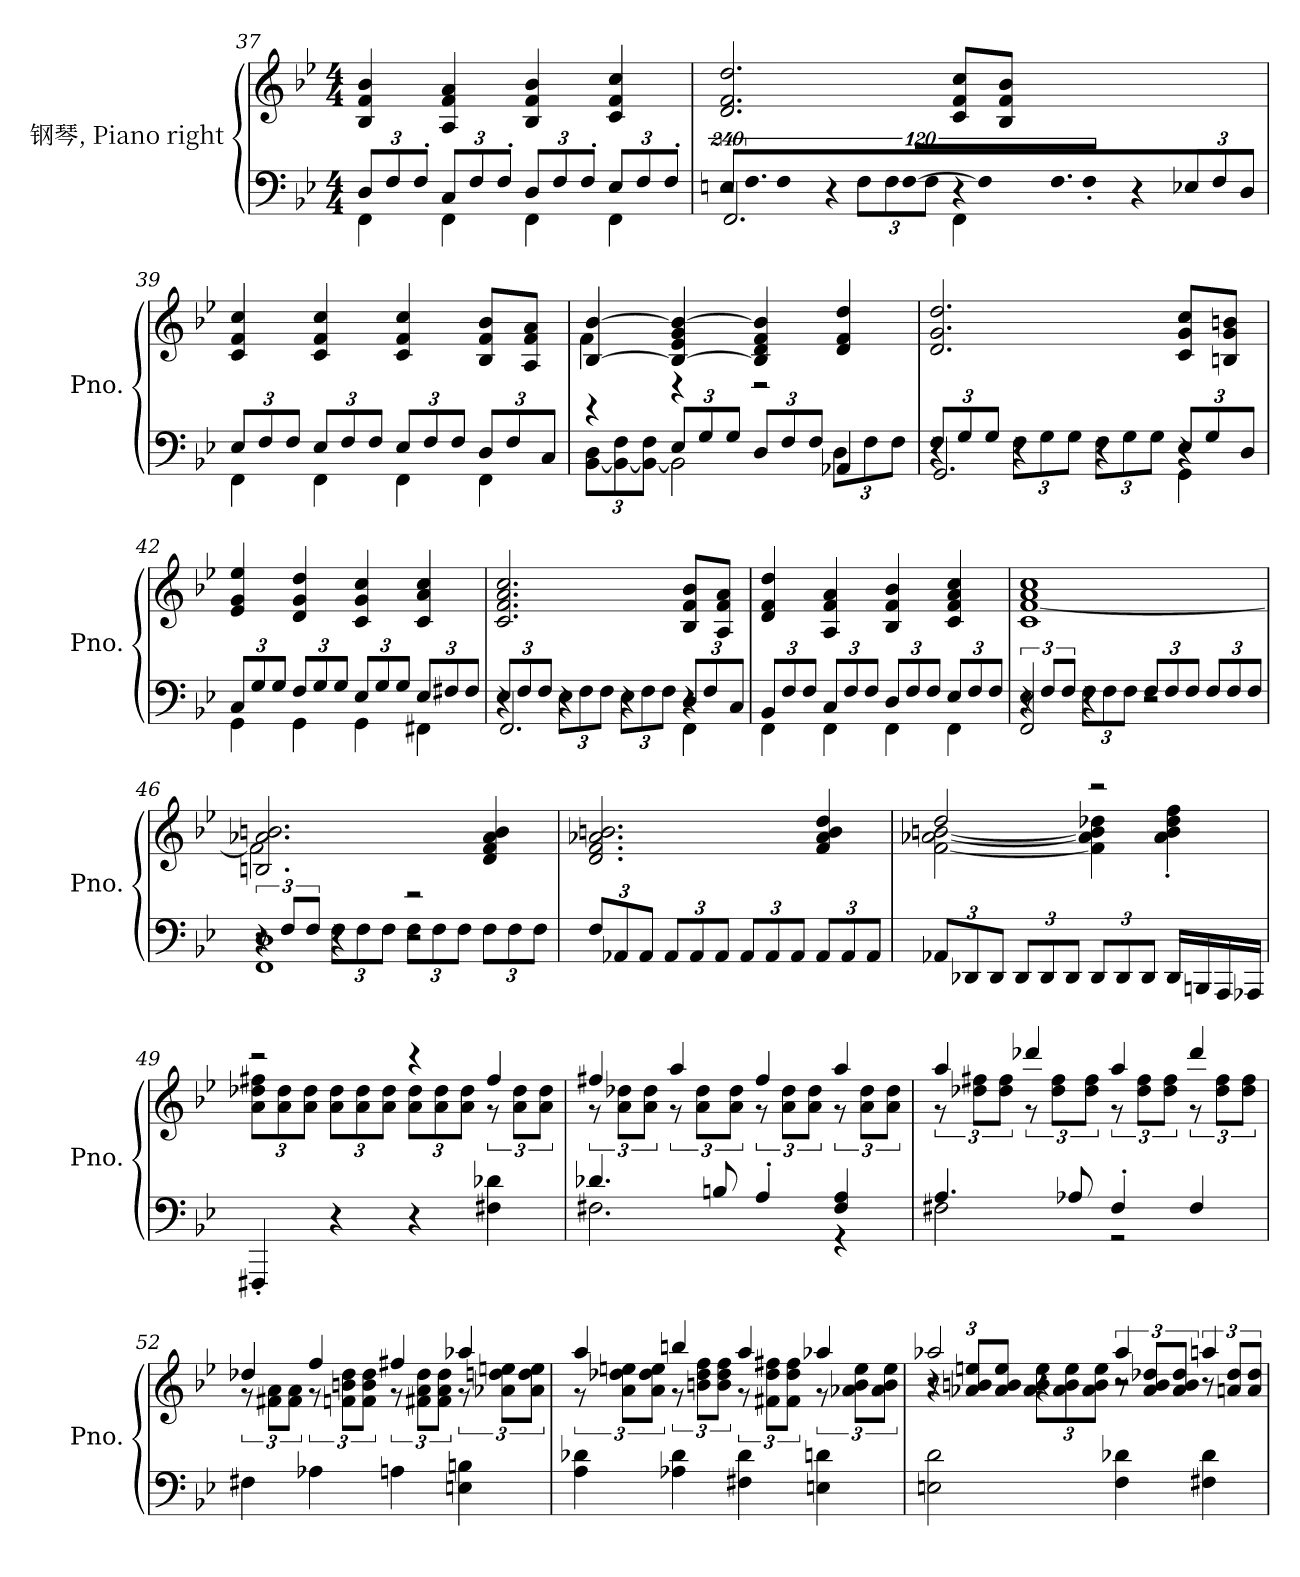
**kern	**kern
*part1	*part1
*staff2	*staff1
*I"钢琴, Piano right	*
*I'Pno.	*
!!LO:LB:g=z
*clefF4	*clefG2
*k[b-e-]	*k[b-e-]
*M4/4	*M4/4
*Xbrackettup	*
=37	=37
*^	*
12D/L	4FF\	4B-/ 4f/ 4b-/
12F/	.	.
12F'/J	.	.
*	*	*MM82
12C/L	4FF\	4A/ 4f/ 4a/
12F/	.	.
12F'/J	.	.
*	*	*MM80
12D/L	4FF\	4B-/ 4f/ 4b-/
12F/	.	.
12F'/J	.	.
*	*	*MM82
12E-/L	4FF\	4c/ 4f/ 4cc/
12F/	.	.
12F'/J	.	.
*v	*v	*
=38	=38
*brackettup	*
*	*MM82
!LO:N:vis=16	!
*^	*
*	*^	*
1920%137En/LL	2r	2.FF/	2.d/ 2.f/ 2.dd/
!LO:N:vis=16.	!	!	!
960%103F/	.	.	.
!LO:N:vis=32	!	!	!
640%23F/JJk	.	.	.
!LO:N:vis=32	!	!	!
640%23r	.	.	.
!LO:N:vis=32	!	!	!
[640%23F/LLL	.	.	.
!LO:N:vis=32	!	!	!
640%23F/J]	.	.	.
!LO:N:vis=16.	!	!	!
960%103F/	.	.	.
!LO:N:vis=16	!	!	!
1920%137F'/JJ	.	.	.
*	*Xbrackettup	*	*
.	12F\L	.	.
4r	.	.	.
.	12F\	.	.
.	12F\J	.	.
*	*	*	*MM80
.	4FF\	4r	8c/ 8f/ 8cc/L
12E-X/L	.	.	.
12F/	.	.	.
*	*	*	*MM76
.	.	.	8B-/ 8f/ 8b-/J
12D/J	.	.	.
.	960ryy	960ryy	960ryy
*v	*v	*v	*
=39	=39
*	*MM82
*^	*
12E-/L	4FF\	4c/ 4f/ 4cc/
12F/	.	.
12F/J	.	.
*	*	*MM82
12E-/L	4FF\	4c/ 4f/ 4cc/
12F/	.	.
12F/J	.	.
12E-/L	4FF\	4c/ 4f/ 4cc/
12F/	.	.
12F/J	.	.
*	*	*MM82
12D/L	4FF\	8B-/ 8f/ 8b-/L
12F/	.	.
*	*	*MM74
.	.	8A/ 8f/ 8a/J
12C/J	.	.
!!LO:LB:g=z
=40	=40	=40
*	*	*^
4r	[12BB-\ 12D\L	[4B-/ [4b-/	4f\
.	12BB-\_ 12F\	.	.
.	12BB-\_ 12F\J	.	.
*	*	*MM79	*
12E-/L	2BB-\]	4B-/_ 4e-/ 4g/ 4b-/_	4r
12G/	.	.	.
12G/J	.	.	.
*	*	*MM81	*
12D/L	.	4B-/] 4d/ 4f/ 4b-/]	2r
12F/	.	.	.
12F/J	.	.	.
*	*	*MM76	*
4AA-X/	12D\L	4d/ 4f/ 4dd/	.
.	12F\	.	.
.	12F\J	.	.
*v	*v	*	*
*	*v	*v
=41	=41
*	*MM82
*^	*
*	*^	*
12F/L	4r	2.GG/	2.d/ 2.g/ 2.dd/
12G/	.	.	.
12G/J	.	.	.
4r	12F\L	.	.
.	12G\	.	.
.	12G\J	.	.
4r	12F\L	.	.
.	12G\	.	.
.	12G\J	.	.
12E-/L	4GG\	4r	8c/ 8g/ 8cc/L
12G/	.	.	.
*	*	*	*MM82
.	.	.	8Bn/ 8g/ 8bn/J
12D/J	.	.	.
*v	*v	*v	*
=42	=42
*	*MM86
*^	*
12C/L	4GG\	4e-/ 4g/ 4ee-/
12G/	.	.
12G/J	.	.
*	*	*MM84
12F/L	4GG\	4d/ 4g/ 4dd/
12G/	.	.
12G/J	.	.
*	*	*MM82
12E-/L	4GG\	4c/ 4g/ 4cc/
12G/	.	.
12G/J	.	.
*	*	*MM77
12E-/L	4FF#X\	4c/ 4a/ 4cc/
12F#X/	.	.
12F#/J	.	.
*v	*v	*
!!LO:LB:g=z
=43	=43
*	*MM82
*^	*
*	*^	*
12E-/L	4r	2.FF/	2.c/ 2.f/ 2.a/ 2.cc/
12F/	.	.	.
12F/J	.	.	.
4r	12E-\L	.	.
.	12F\	.	.
.	12F\J	.	.
4r	12E-\L	.	.
.	12F\	.	.
.	12F\J	.	.
12D/L	4FF\	4r	8B-/ 8f/ 8b-/L
12F/	.	.	.
*	*	*	*MM81
.	.	.	8A/ 8f/ 8a/J
12C/J	.	.	.
*v	*v	*v	*
=44	=44
*	*MM85
*^	*
12BB-/L	4FF\	4d/ 4f/ 4dd/
12F/	.	.
12F/J	.	.
*	*	*MM84
12C/L	4FF\	4A/ 4f/ 4a/
12F/	.	.
12F/J	.	.
*	*	*MM82
12D/L	4FF\	4B-/ 4f/ 4b-/
12F/	.	.
12F/J	.	.
12E-/L	4FF\	4c/ 4f/ 4a/ 4cc/
12F/	.	.
12F/J	.	.
*v	*v	*
=45	=45
*brackettup	*
*	*MM78
*^	*^
*	*^	*	*
12r	4r	2FF/ 2E-/	1c 1a 1cc	[1f
12F/L	.	.	.	.
12F/J	.	.	.	.
*	*Xbrackettup	*	*	*
4r	12F\L	.	.	.
.	12F\	.	.	.
.	12F\J	.	.	.
12F/L	2r	2r	.	.
12F/	.	.	.	.
12F/J	.	.	.	.
12F/L	.	.	.	.
12F/	.	.	.	.
12F/J	.	.	.	.
!!LO:LB:g=z	!!
=46	=46	=46	=46	=46
*brackettup	*	*	*	*
*	*	*	*MM77	*
12r	4r	1FF 1D	2.Bn/ 2.a-X/ 2.bn/	2f\]
12F/L	.	.	.	.
12F/J	.	.	.	.
*	*Xbrackettup	*	*	*
4r	12F\L	.	.	.
.	12F\	.	.	.
.	12F\J	.	.	.
2r	12F\L	.	.	2r
.	12F\	.	.	.
.	12F\J	.	.	.
*	*	*	*MM78	*
.	12F\L	.	4d/ 4f/ 4a-/ 4b/	.
.	12F\	.	.	.
.	12F\J	.	.	.
*v	*v	*v	*	*
*	*v	*v
=47	=47
12F/L	2.d/ 2.f/ 2.a-X/ 2.bn/
12AA-X/	.
12AA-/J	.
12AA-/L	.
12AA-/	.
12AA-/J	.
12AA-/L	.
12AA-/	.
12AA-/J	.
12AA-/L	4f/ 4a-/ 4b/ 4dd/
12AA-/	.
12AA-/J	.
!!LO:PB:g=z
=48	=48
*	*MM75
*	*^
12AA-X/L	2dd/	[2f\ [2a-X\ [2bn\
12DD-X/	.	.
12DD-/J	.	.
12DD-/L	.	.
12DD-/	.	.
12DD-/J	.	.
12DD-/L	2r	4f\] 4a-\] 4b\] 4dd-X\
12DD-/	.	.
12DD-/J	.	.
*	*MM71	*
16DD-/LL	.	4a-\' 4b\' 4dd-\' 4ff\'
16BBBn/	.	.
16AAA/	.	.
16AAA-X/JJ	.	.
=49	=49	=49
*	*	*Xbrackettup
*	*MM70	*
4FFF#X'/	2r	12a\ 12dd-X\ 12ff#X\L
.	.	12a\ 12dd-\
.	.	12a\ 12dd-\J
4r	.	12a\ 12dd-\L
.	.	12a\ 12dd-\
.	.	12a\ 12dd-\J
4r	4r	12a\ 12dd-\L
.	.	12a\ 12dd-\
.	.	12a\ 12dd-\J
*	*	*brackettup
4F#X\ 4d-X\	4ff#/	12r
.	.	12a\ 12dd-\L
.	.	12a\ 12dd-\J
!!LO:LB:g=z	!!
=50	=50	=50
*	*MM83	*
*^	*	*
4.d-X/	2.F#X\	4ff#X/	12r
.	.	.	12a\ 12dd-X\L
.	.	.	12a\ 12dd-\J
.	.	4aa/	12r
.	.	.	12a\ 12dd-\L
8Bn/	.	.	.
.	.	.	12a\ 12dd-\J
4A'/	.	4ff#/	12r
.	.	.	12a\ 12dd-\L
.	.	.	12a\ 12dd-\J
*	*	*MM82	*
4F#/ 4A/	4r	4aa/	12r
.	.	.	12a\ 12dd-\L
.	.	.	12a\ 12dd-\J
=51	=51	=51	=51
4.A/	2F#X\	4aa/	12r
.	.	.	12dd-X\ 12ff#X\L
.	.	.	12dd-\ 12ff#\J
.	.	4ddd-X/	12r
.	.	.	12dd-\ 12ff#\L
8A-X/	.	.	.
.	.	.	12dd-\ 12ff#\J
4F#'/	2r	4aa/	12r
.	.	.	12dd-\ 12ff#\L
.	.	.	12dd-\ 12ff#\J
4F#/	.	4ddd-/	12r
.	.	.	12dd-\ 12ff#\L
.	.	.	12dd-\ 12ff#\J
*v	*v	*	*
!!LO:LB:g=z	!!
=52	=52	=52
*	*MM84	*
4F#X\	4dd-X/	12r
.	.	12f#X\ 12a\L
.	.	12f#\ 12a\J
4A-X\	4ff/	12r
.	.	12fn\ 12bn\ 12dd-\L
.	.	12f\ 12b\ 12dd-\J
*	*MM86	*
4An\	4ff#X/	12r
.	.	12f#X\ 12a\ 12dd-\L
.	.	12f#\ 12a\ 12dd-\J
*	*MM83	*
4En\ 4Bn\	4aa-X/	12r
.	.	12a-X\ 12ddn\ 12een\L
.	.	12a-\ 12dd\ 12ee\J
=53	=53	=53
*	*MM85	*
4A\ 4d-X\	4aa/	12r
.	.	12a\ 12dd-X\ 12een\L
.	.	12a\ 12dd-\ 12ee\J
4A-X\ 4d-\	4bbn/	12r
.	.	12bn\ 12dd-\ 12ff\L
.	.	12b\ 12dd-\ 12ff\J
4F#X\ 4d-\	4aa/	12r
.	.	12f#X\ 12dd-\ 12ff#X\L
.	.	12f#\ 12dd-\ 12ff#\J
4En\ 4dn\	4aa-X/	12r
.	.	12a-X\ 12b\ 12ee\L
.	.	12a-\ 12b\ 12ee\J
!!LO:LB:g=z
=54	=54	=54
*	*	*^
2En\ 2d\	2aa-X/	4r	12r
.	.	.	12a-X/ 12bn/ 12een/L
.	.	.	12a-/ 12b/ 12ee/J
*	*	*Xbrackettup	*
.	.	12a-\ 12b\ 12ee\L	4r
.	.	12a-\ 12b\ 12ee\	.
.	.	12a-\ 12b\ 12ee\J	.
*	*	*	*brackettup
4F\ 4d-X\	4aa-/	2r	12r
.	.	.	12a-/ 12b/ 12dd-X/L
.	.	.	12a-/ 12b/ 12dd-/J
4F#X\ 4d-\	4aan/	.	12r
.	.	.	12an/ 12dd-/L
.	.	.	12a/ 12dd-/J
*	*v	*v	*v
=	=
*-	*-
